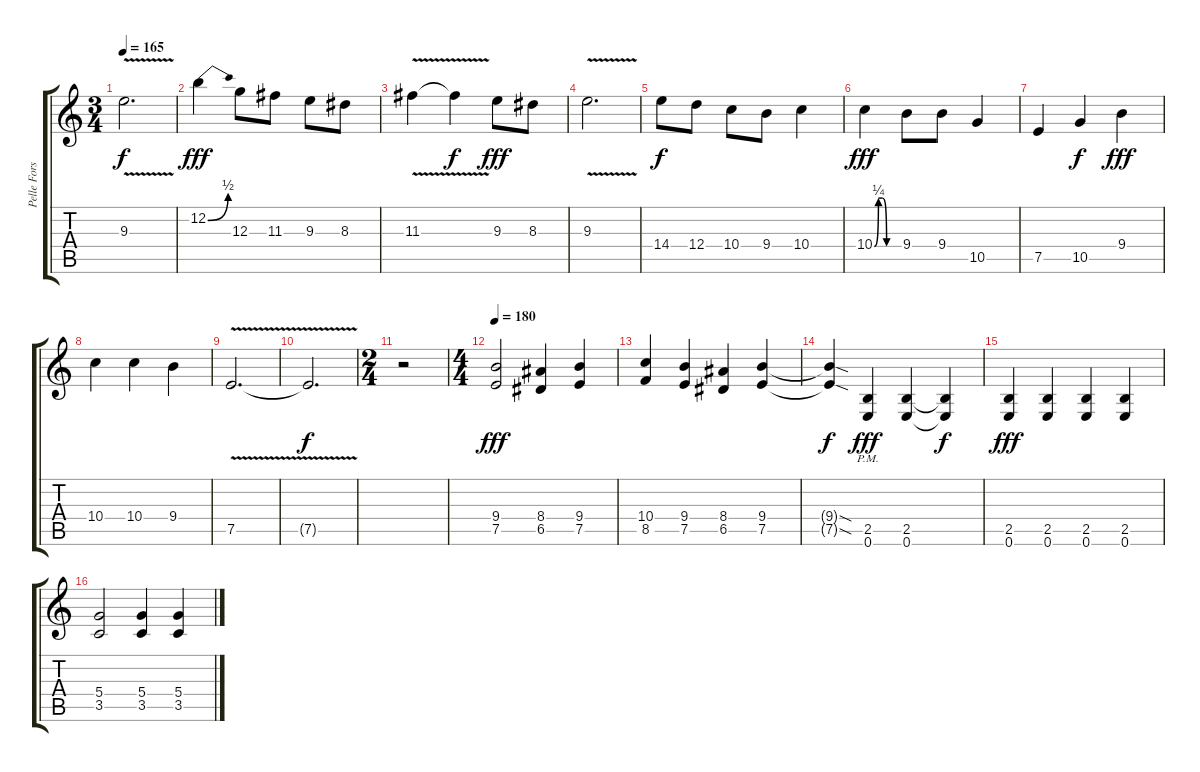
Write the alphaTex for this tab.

\track ("Pelle Forsberg" "Pelle Fors") {instrument distortionguitar}
\staff {score tabs}
\tuning (E4 B3 G3 D3 A2 E2) {hide}
\ts (3 4)
\tempo 165
\clef g2
\ks c
9.3{v}.2{d dy f} |
12.2{be (bend 0 0 60 2)}.4{dy fff} 12.3.8 11.3.8 9.3.8 8.3.8 |
11.3{v}.4 11.3{t}.4{dy f} 9.3.8{dy fff} 8.3.8 |
9.3{v}.2{d} |
14.4.8{dy f} 12.4.8 10.4.8 9.4.8 10.4.4 |
10.4{be (custom 0 0 10 1 20 1 30 0 60 0)}.4{dy fff} 9.4.8 9.4.8 10.5.4 |
7.5.4 10.5.4{dy f} 9.4.4{dy fff} |
10.4.4 10.4.4 9.4.4 |
7.5{v}.2{d} |
7.5{t}.2{d dy f} |
\ts (2 4)
r.2 |
\ts (4 4)
\tempo 180
(9.4 7.5).2{dy fff instrument distortionguitar} (8.4 6.5).4 (9.4 7.5).4 |
(10.4 8.5).4 (9.4 7.5).4 (8.4 6.5).4 (9.4 7.5).4 |
(9.4{sod t} 7.5{sod t}).4{dy f} (2.5{pm} 0.6{pm}).4{dy fff} (2.5 0.6).4 (2.5{t} 0.6{t}).4{dy f} |
(2.5 0.6).4{dy fff} (2.5 0.6).4 (2.5 0.6).4 (2.5 0.6).4 |
(5.4 3.5).2 (5.4 3.5).4 (5.4 3.5).4
